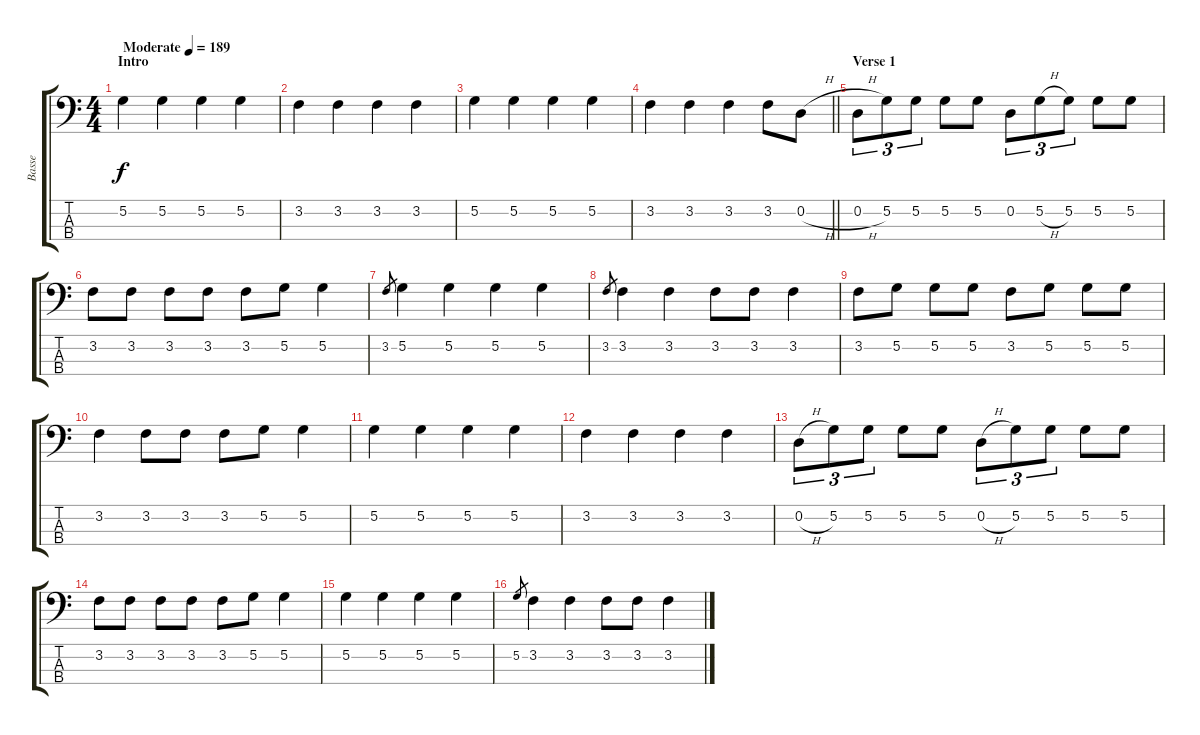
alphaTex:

\track ("Basse" "Basse") {instrument electricbassfinger}
\staff {score tabs}
\tuning (G2 D2 A1 E1) {hide}
\ts (4 4)
\section ("" "Intro")
\tempo (189 "Moderate")
\clef f4
\ks c
5.2.4{dy f instrument electricbassfinger} 5.2.4 5.2.4 5.2.4 |
3.2.4 3.2.4 3.2.4 3.2.4 |
5.2.4 5.2.4 5.2.4 5.2.4 |
\barLineRight lightlight
3.2.4 3.2.4 3.2.4 3.2.8 0.2{h}.8 |
\section ("" "Verse 1")
0.2{h}.8{tu (3 2)} 5.2.8{tu (3 2)} 5.2.8{tu (3 2)} 5.2.8 5.2.8 0.2.8{tu (3 2)} 5.2{h}.8{tu (3 2)} 5.2.8{tu (3 2)} 5.2.8 5.2.8 |
3.2.8 3.2.8 3.2.8 3.2.8 3.2.8 5.2.8 5.2.4 |
3.2.8{gr} 5.2.4 5.2.4 5.2.4 5.2.4 |
3.2.8{gr} 3.2.4 3.2.4 3.2.8 3.2.8 3.2.4 |
3.2.8 5.2.8 5.2.8 5.2.8 3.2.8 5.2.8 5.2.8 5.2.8 |
3.2.4 3.2.8 3.2.8 3.2.8 5.2.8 5.2.4 |
5.2.4 5.2.4 5.2.4 5.2.4 |
3.2.4 3.2.4 3.2.4 3.2.4 |
0.2{h}.8{tu (3 2)} 5.2.8{tu (3 2)} 5.2.8{tu (3 2)} 5.2.8 5.2.8 0.2{h}.8{tu (3 2)} 5.2.8{tu (3 2)} 5.2.8{tu (3 2)} 5.2.8 5.2.8 |
3.2.8 3.2.8 3.2.8 3.2.8 3.2.8 5.2.8 5.2.4 |
5.2.4 5.2.4 5.2.4 5.2.4 |
5.2.8{gr} 3.2.4 3.2.4 3.2.8 3.2.8 3.2.4
